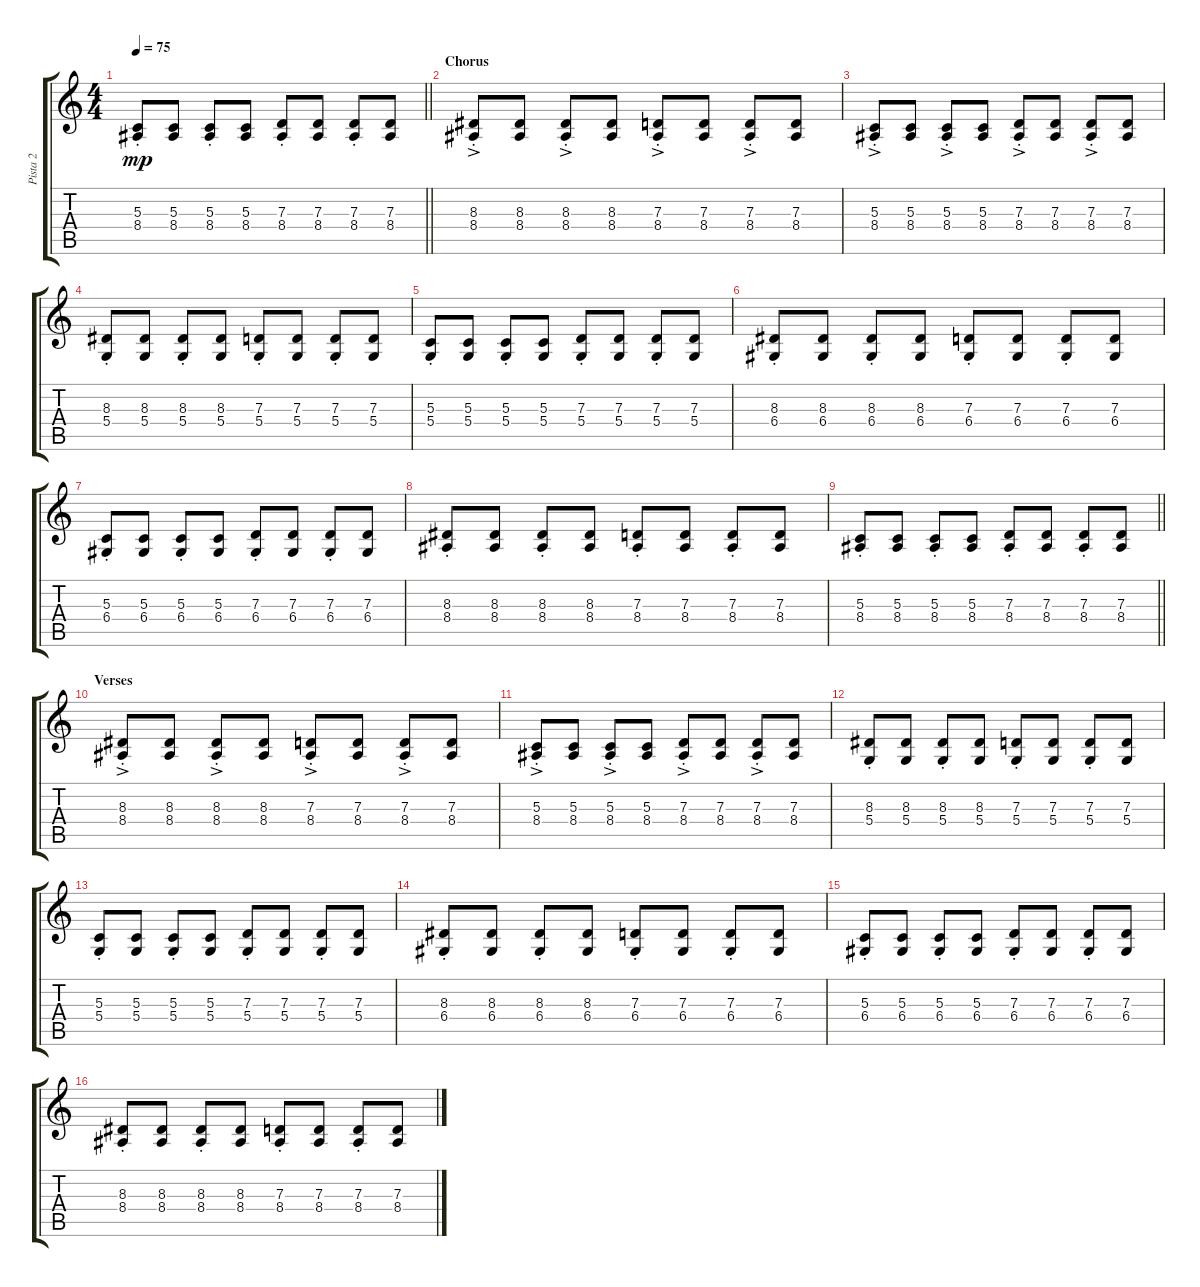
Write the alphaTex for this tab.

\track ("Pista 2" "Pista 2") {instrument acousticgrandpiano}
\staff {score tabs}
\tuning (E4 B3 G3 D3 A2 E2) {hide}
\ts (4 4)
\tempo 75
\clef g2
\barLineRight lightlight
\ks c
(5.3{st} 8.4{st}).8{dy mp} (5.3 8.4).8 (5.3{st} 8.4{st}).8 (5.3 8.4).8 (7.3{st} 8.4{st}).8 (7.3 8.4).8 (7.3{st} 8.4{st}).8 (7.3 8.4).8 |
\section ("" "Chorus")
(8.3{ac st} 8.4{st}).8 (8.3 8.4).8 (8.3{ac st} 8.4{st}).8 (8.3 8.4).8 (7.3{ac st} 8.4{st}).8 (7.3 8.4).8 (7.3{ac st} 8.4{st}).8 (7.3 8.4).8 |
(5.3{ac st} 8.4{st}).8 (5.3 8.4).8 (5.3{ac st} 8.4{st}).8 (5.3 8.4).8 (7.3{ac st} 8.4{st}).8 (7.3 8.4).8 (7.3{ac st} 8.4{st}).8 (7.3 8.4).8 |
(8.3{st} 5.4{st}).8 (8.3 5.4).8 (8.3{st} 5.4{st}).8 (8.3 5.4).8 (7.3{st} 5.4{st}).8 (7.3 5.4).8 (7.3{st} 5.4{st}).8 (7.3 5.4).8 |
(5.3{st} 5.4{st}).8 (5.3 5.4).8 (5.3{st} 5.4{st}).8 (5.3 5.4).8 (7.3{st} 5.4{st}).8 (7.3 5.4).8 (7.3{st} 5.4{st}).8 (7.3 5.4).8 |
(8.3{st} 6.4{st}).8 (8.3 6.4).8 (8.3{st} 6.4{st}).8 (8.3 6.4).8 (7.3{st} 6.4{st}).8 (7.3 6.4).8 (7.3{st} 6.4{st}).8 (7.3 6.4).8 |
(5.3{st} 6.4{st}).8 (5.3 6.4).8 (5.3{st} 6.4{st}).8 (5.3 6.4).8 (7.3{st} 6.4{st}).8 (7.3 6.4).8 (7.3{st} 6.4{st}).8 (7.3 6.4).8 |
(8.3{st} 8.4{st}).8 (8.3 8.4).8 (8.3{st} 8.4{st}).8 (8.3 8.4).8 (7.3{st} 8.4{st}).8 (7.3 8.4).8 (7.3{st} 8.4{st}).8 (7.3 8.4).8 |
\barLineRight lightlight
(5.3{st} 8.4{st}).8 (5.3 8.4).8 (5.3{st} 8.4{st}).8 (5.3 8.4).8 (7.3{st} 8.4{st}).8 (7.3 8.4).8 (7.3{st} 8.4{st}).8 (7.3 8.4).8 |
\section ("" "Verses")
(8.3{ac st} 8.4{st}).8 (8.3 8.4).8 (8.3{ac st} 8.4{st}).8 (8.3 8.4).8 (7.3{ac st} 8.4{st}).8 (7.3 8.4).8 (7.3{ac st} 8.4{st}).8 (7.3 8.4).8 |
(5.3{ac st} 8.4{st}).8 (5.3 8.4).8 (5.3{ac st} 8.4{st}).8 (5.3 8.4).8 (7.3{ac st} 8.4{st}).8 (7.3 8.4).8 (7.3{ac st} 8.4{st}).8 (7.3 8.4).8 |
(8.3{st} 5.4{st}).8 (8.3 5.4).8 (8.3{st} 5.4{st}).8 (8.3 5.4).8 (7.3{st} 5.4{st}).8 (7.3 5.4).8 (7.3{st} 5.4{st}).8 (7.3 5.4).8 |
(5.3{st} 5.4{st}).8 (5.3 5.4).8 (5.3{st} 5.4{st}).8 (5.3 5.4).8 (7.3{st} 5.4{st}).8 (7.3 5.4).8 (7.3{st} 5.4{st}).8 (7.3 5.4).8 |
(8.3{st} 6.4{st}).8 (8.3 6.4).8 (8.3{st} 6.4{st}).8 (8.3 6.4).8 (7.3{st} 6.4{st}).8 (7.3 6.4).8 (7.3{st} 6.4{st}).8 (7.3 6.4).8 |
(5.3{st} 6.4{st}).8 (5.3 6.4).8 (5.3{st} 6.4{st}).8 (5.3 6.4).8 (7.3{st} 6.4{st}).8 (7.3 6.4).8 (7.3{st} 6.4{st}).8 (7.3 6.4).8 |
(8.3{st} 8.4{st}).8 (8.3 8.4).8 (8.3{st} 8.4{st}).8 (8.3 8.4).8 (7.3{st} 8.4{st}).8 (7.3 8.4).8 (7.3{st} 8.4{st}).8 (7.3 8.4).8
